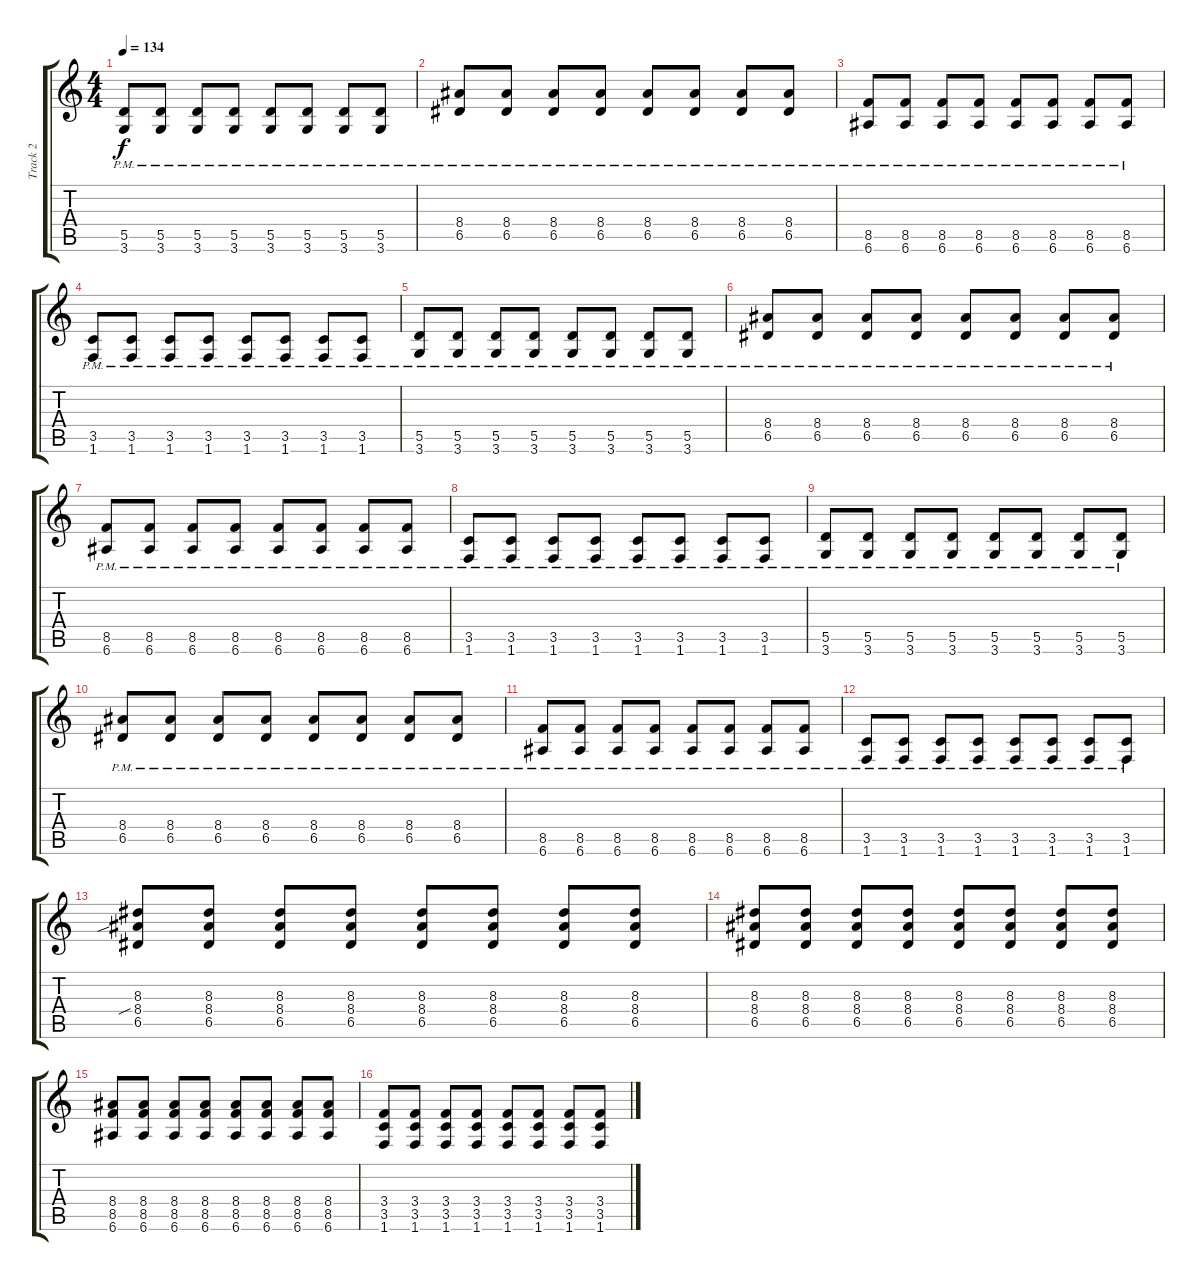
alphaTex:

\track ("Track 2" "Track 2") {instrument distortionguitar}
\staff {score tabs}
\tuning (E4 B3 G3 D3 A2 E2) {hide}
\ts (4 4)
\tempo 134
\clef g2
\ks c
(5.5{pm} 3.6{pm}).8{dy f} (5.5{pm} 3.6{pm}).8 (5.5{pm} 3.6{pm}).8 (5.5{pm} 3.6{pm}).8 (5.5{pm} 3.6{pm}).8 (5.5{pm} 3.6{pm}).8 (5.5{pm} 3.6{pm}).8 (5.5{pm} 3.6{pm}).8 |
(8.4{pm} 6.5{pm}).8 (8.4{pm} 6.5{pm}).8 (8.4{pm} 6.5{pm}).8 (8.4{pm} 6.5{pm}).8 (8.4{pm} 6.5{pm}).8 (8.4{pm} 6.5{pm}).8 (8.4{pm} 6.5{pm}).8 (8.4{pm} 6.5{pm}).8 |
(8.5{pm} 6.6{pm}).8 (8.5{pm} 6.6{pm}).8 (8.5{pm} 6.6{pm}).8 (8.5{pm} 6.6{pm}).8 (8.5{pm} 6.6{pm}).8 (8.5{pm} 6.6{pm}).8 (8.5{pm} 6.6{pm}).8 (8.5{pm} 6.6{pm}).8 |
(3.5{pm} 1.6{pm}).8 (3.5{pm} 1.6{pm}).8 (3.5{pm} 1.6{pm}).8 (3.5{pm} 1.6{pm}).8 (3.5{pm} 1.6{pm}).8 (3.5{pm} 1.6{pm}).8 (3.5{pm} 1.6{pm}).8 (3.5{pm} 1.6{pm}).8 |
(5.5{pm} 3.6{pm}).8 (5.5{pm} 3.6{pm}).8 (5.5{pm} 3.6{pm}).8 (5.5{pm} 3.6{pm}).8 (5.5{pm} 3.6{pm}).8 (5.5{pm} 3.6{pm}).8 (5.5{pm} 3.6{pm}).8 (5.5{pm} 3.6{pm}).8 |
(8.4{pm} 6.5{pm}).8 (8.4{pm} 6.5{pm}).8 (8.4{pm} 6.5{pm}).8 (8.4{pm} 6.5{pm}).8 (8.4{pm} 6.5{pm}).8 (8.4{pm} 6.5{pm}).8 (8.4{pm} 6.5{pm}).8 (8.4{pm} 6.5{pm}).8 |
(8.5{pm} 6.6{pm}).8 (8.5{pm} 6.6{pm}).8 (8.5{pm} 6.6{pm}).8 (8.5{pm} 6.6{pm}).8 (8.5{pm} 6.6{pm}).8 (8.5{pm} 6.6{pm}).8 (8.5{pm} 6.6{pm}).8 (8.5{pm} 6.6{pm}).8 |
(3.5{pm} 1.6{pm}).8 (3.5{pm} 1.6{pm}).8 (3.5{pm} 1.6{pm}).8 (3.5{pm} 1.6{pm}).8 (3.5{pm} 1.6{pm}).8 (3.5{pm} 1.6{pm}).8 (3.5{pm} 1.6{pm}).8 (3.5{pm} 1.6{pm}).8 |
(5.5{pm} 3.6{pm}).8 (5.5{pm} 3.6{pm}).8 (5.5{pm} 3.6{pm}).8 (5.5{pm} 3.6{pm}).8 (5.5{pm} 3.6{pm}).8 (5.5{pm} 3.6{pm}).8 (5.5{pm} 3.6{pm}).8 (5.5{pm} 3.6{pm}).8 |
(8.4{pm} 6.5{pm}).8 (8.4{pm} 6.5{pm}).8 (8.4{pm} 6.5{pm}).8 (8.4{pm} 6.5{pm}).8 (8.4{pm} 6.5{pm}).8 (8.4{pm} 6.5{pm}).8 (8.4{pm} 6.5{pm}).8 (8.4{pm} 6.5{pm}).8 |
(8.5{pm} 6.6{pm}).8 (8.5{pm} 6.6{pm}).8 (8.5{pm} 6.6{pm}).8 (8.5{pm} 6.6{pm}).8 (8.5{pm} 6.6{pm}).8 (8.5{pm} 6.6{pm}).8 (8.5{pm} 6.6{pm}).8 (8.5{pm} 6.6{pm}).8 |
(3.5{pm} 1.6{pm}).8 (3.5{pm} 1.6{pm}).8 (3.5{pm} 1.6{pm}).8 (3.5{pm} 1.6{pm}).8 (3.5{pm} 1.6{pm}).8 (3.5{pm} 1.6{pm}).8 (3.5{pm} 1.6{pm}).8 (3.5{pm} 1.6{pm}).8 |
(8.3 8.4{sib} 6.5).8 (8.3 8.4 6.5).8 (8.3 8.4 6.5).8 (8.3 8.4 6.5).8 (8.3 8.4 6.5).8 (8.3 8.4 6.5).8 (8.3 8.4 6.5).8 (8.3 8.4 6.5).8 |
(8.3 8.4 6.5).8 (8.3 8.4 6.5).8 (8.3 8.4 6.5).8 (8.3 8.4 6.5).8 (8.3 8.4 6.5).8 (8.3 8.4 6.5).8 (8.3 8.4 6.5).8 (8.3 8.4 6.5).8 |
(8.4 8.5 6.6).8 (8.4 8.5 6.6).8 (8.4 8.5 6.6).8 (8.4 8.5 6.6).8 (8.4 8.5 6.6).8 (8.4 8.5 6.6).8 (8.4 8.5 6.6).8 (8.4 8.5 6.6).8 |
(3.4 3.5 1.6).8 (3.4 3.5 1.6).8 (3.4 3.5 1.6).8 (3.4 3.5 1.6).8 (3.4 3.5 1.6).8 (3.4 3.5 1.6).8 (3.4 3.5 1.6).8 (3.4 3.5 1.6).8
